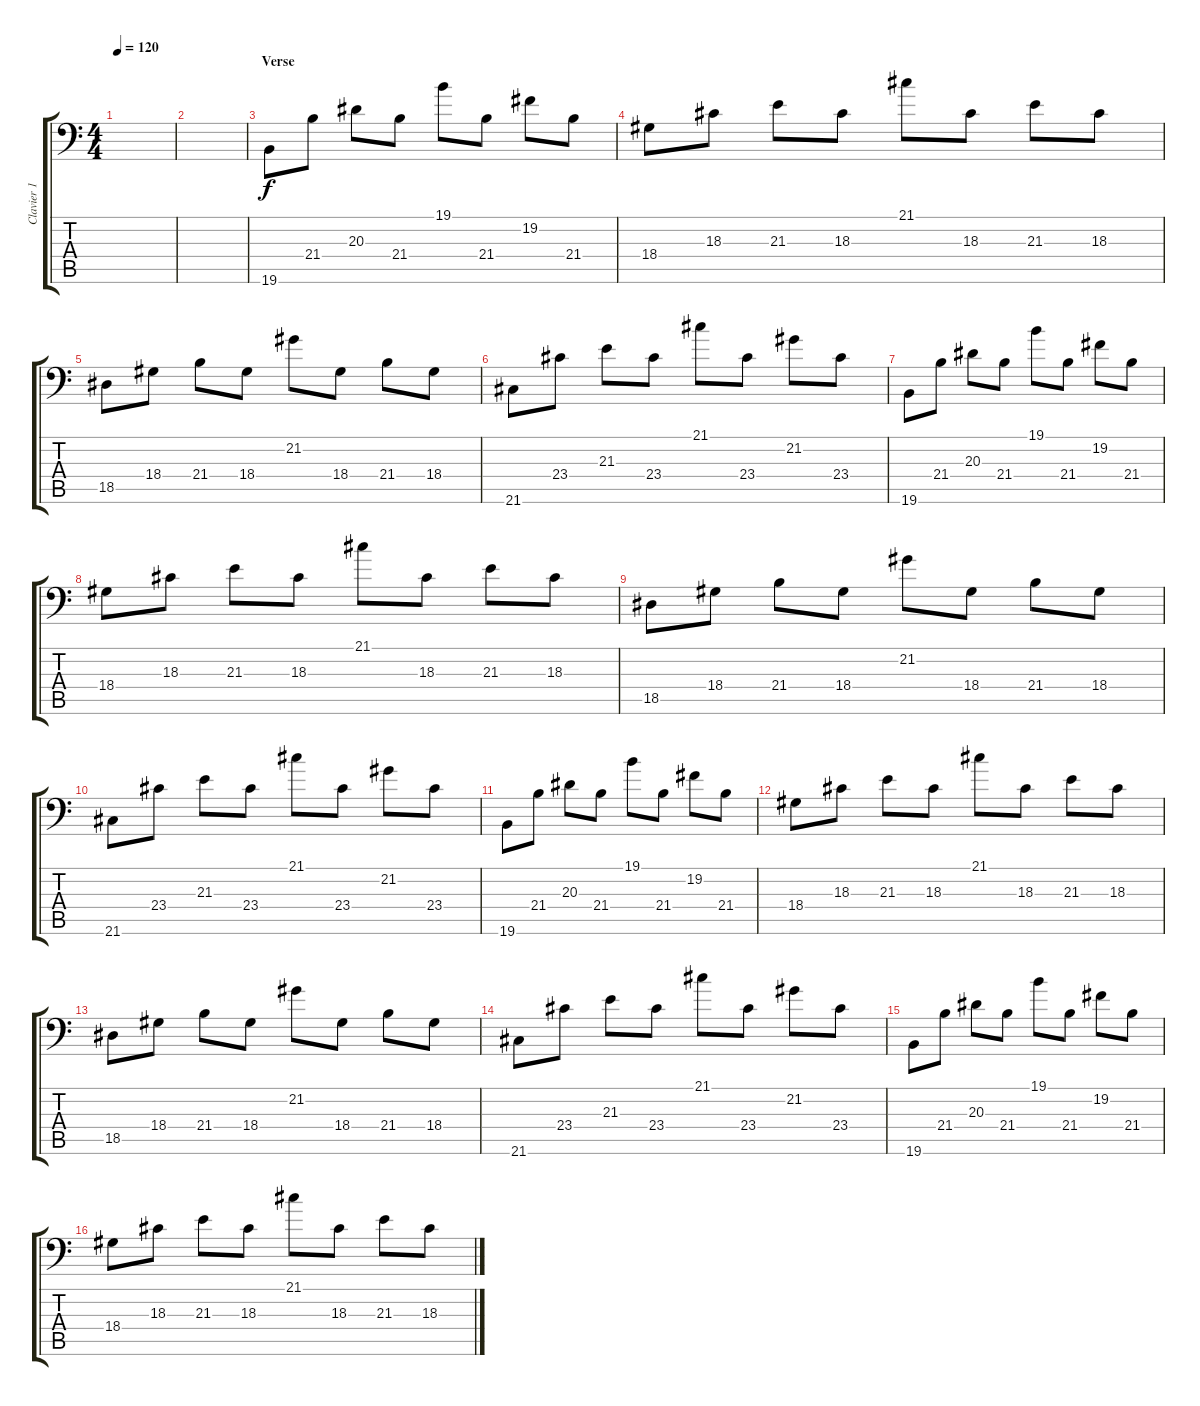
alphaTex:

\track ("Clavier 1" "Clavier 1") {instrument honkytonkpiano}
\staff {score tabs}
\tuning (E3 B2 G2 D2 A1 E1) {hide}
\ts (4 4)
\section ("" "")
\tempo 120
\clef f4
\ks c
|
|
\section ("" "Verse")
19.6.8{dy f} 21.4.8 20.3.8 21.4.8 19.1.8 21.4.8 19.2.8 21.4.8 |
18.4.8 18.3.8 21.3.8 18.3.8 21.1.8 18.3.8 21.3.8 18.3.8 |
18.5.8 18.4.8 21.4.8 18.4.8 21.2.8 18.4.8 21.4.8 18.4.8 |
21.6.8 23.4.8 21.3.8 23.4.8 21.1.8 23.4.8 21.2.8 23.4.8 |
19.6.8 21.4.8 20.3.8 21.4.8 19.1.8 21.4.8 19.2.8 21.4.8 |
18.4.8 18.3.8 21.3.8 18.3.8 21.1.8 18.3.8 21.3.8 18.3.8 |
18.5.8 18.4.8 21.4.8 18.4.8 21.2.8 18.4.8 21.4.8 18.4.8 |
21.6.8 23.4.8 21.3.8 23.4.8 21.1.8 23.4.8 21.2.8 23.4.8 |
19.6.8 21.4.8 20.3.8 21.4.8 19.1.8 21.4.8 19.2.8 21.4.8 |
18.4.8 18.3.8 21.3.8 18.3.8 21.1.8 18.3.8 21.3.8 18.3.8 |
18.5.8 18.4.8 21.4.8 18.4.8 21.2.8 18.4.8 21.4.8 18.4.8 |
21.6.8 23.4.8 21.3.8 23.4.8 21.1.8 23.4.8 21.2.8 23.4.8 |
19.6.8 21.4.8 20.3.8 21.4.8 19.1.8 21.4.8 19.2.8 21.4.8 |
18.4.8 18.3.8 21.3.8 18.3.8 21.1.8 18.3.8 21.3.8 18.3.8
